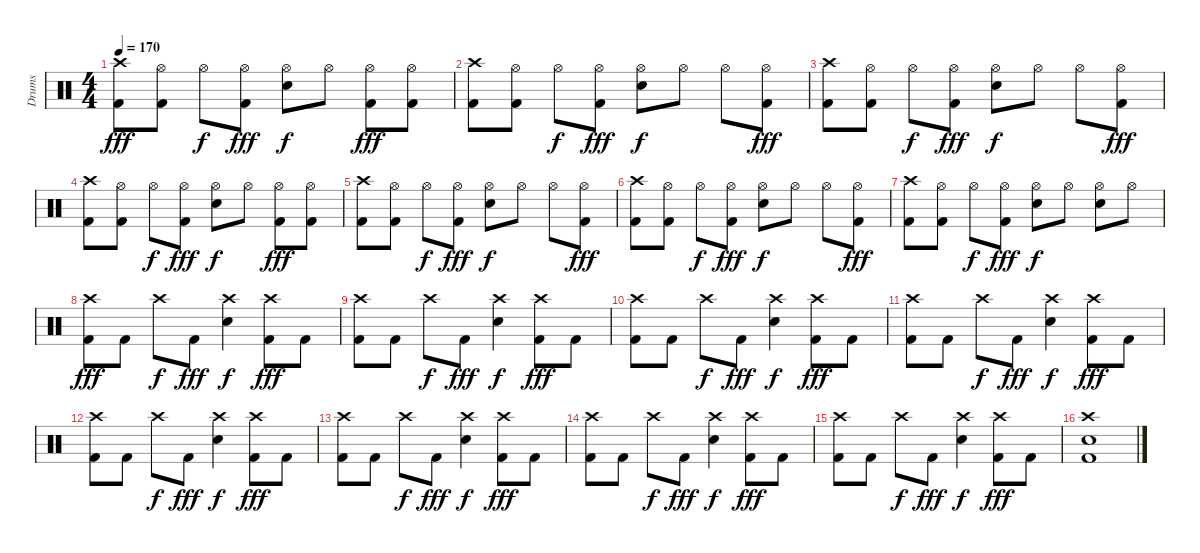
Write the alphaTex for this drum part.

\track ("Drums" "Drums") {instrument percussion}
\staff {score}
\articulation defaults
\ts (4 4)
\tempo 170
\clef neutral
\ks c
("Crash high (hit)" "Kick (hit) 2").8{dy fff} ("Hi-Hat (open)" "Kick (hit) 2").8 "Hi-Hat (open)".8{dy f} ("Hi-Hat (open)" "Kick (hit) 2").8{dy fff} ("Hi-Hat (open)" "Electric Snare (hit)").8{dy f} "Hi-Hat (open)".8 ("Hi-Hat (open)" "Kick (hit) 2").8{dy fff} ("Hi-Hat (open)" "Kick (hit) 2").8 |
("Crash high (hit)" "Kick (hit) 2").8 ("Hi-Hat (open)" "Kick (hit) 2").8 "Hi-Hat (open)".8{dy f} ("Hi-Hat (open)" "Kick (hit) 2").8{dy fff} ("Hi-Hat (open)" "Electric Snare (hit)").8{dy f} "Hi-Hat (open)".8 "Hi-Hat (open)".8 ("Hi-Hat (open)" "Kick (hit) 2").8{dy fff} |
("Crash high (hit)" "Kick (hit) 2").8 ("Hi-Hat (open)" "Kick (hit) 2").8 "Hi-Hat (open)".8{dy f} ("Hi-Hat (open)" "Kick (hit) 2").8{dy fff} ("Hi-Hat (open)" "Electric Snare (hit)").8{dy f} "Hi-Hat (open)".8 "Hi-Hat (open)".8 ("Hi-Hat (open)" "Kick (hit) 2").8{dy fff} |
("Crash high (hit)" "Kick (hit) 2").8 ("Hi-Hat (open)" "Kick (hit) 2").8 "Hi-Hat (open)".8{dy f} ("Hi-Hat (open)" "Kick (hit) 2").8{dy fff} ("Hi-Hat (open)" "Electric Snare (hit)").8{dy f} "Hi-Hat (open)".8 ("Hi-Hat (open)" "Kick (hit) 2").8{dy fff} ("Hi-Hat (open)" "Kick (hit) 2").8 |
("Crash high (hit)" "Kick (hit) 2").8 ("Hi-Hat (open)" "Kick (hit) 2").8 "Hi-Hat (open)".8{dy f} ("Hi-Hat (open)" "Kick (hit) 2").8{dy fff} ("Hi-Hat (open)" "Electric Snare (hit)").8{dy f} "Hi-Hat (open)".8 "Hi-Hat (open)".8 ("Hi-Hat (open)" "Kick (hit) 2").8{dy fff} |
("Crash high (hit)" "Kick (hit) 2").8 ("Hi-Hat (open)" "Kick (hit) 2").8 "Hi-Hat (open)".8{dy f} ("Hi-Hat (open)" "Kick (hit) 2").8{dy fff} ("Hi-Hat (open)" "Electric Snare (hit)").8{dy f} "Hi-Hat (open)".8 "Hi-Hat (open)".8 ("Hi-Hat (open)" "Kick (hit) 2").8{dy fff} |
("Crash high (hit)" "Kick (hit) 2").8 ("Hi-Hat (open)" "Kick (hit) 2").8 "Hi-Hat (open)".8{dy f} ("Hi-Hat (open)" "Kick (hit) 2").8{dy fff} ("Hi-Hat (open)" "Electric Snare (hit)").8{dy f} "Hi-Hat (open)".8 ("Hi-Hat (open)" "Electric Snare (hit)").8 "Hi-Hat (open)".8 |
("Crash high (hit)" "Kick (hit) 2").8{dy fff} "Kick (hit) 2".8 "Crash high (hit)".8{dy f} "Kick (hit) 2".8{dy fff} ("Crash high (hit)" "Electric Snare (hit)").4{dy f} ("Crash high (hit)" "Kick (hit) 2").8{dy fff} "Kick (hit) 2".8 |
("Crash high (hit)" "Kick (hit) 2").8 "Kick (hit) 2".8 "Crash high (hit)".8{dy f} "Kick (hit) 2".8{dy fff} ("Crash high (hit)" "Electric Snare (hit)").4{dy f} ("Crash high (hit)" "Kick (hit) 2").8{dy fff} "Kick (hit) 2".8 |
("Crash high (hit)" "Kick (hit) 2").8 "Kick (hit) 2".8 "Crash high (hit)".8{dy f} "Kick (hit) 2".8{dy fff} ("Crash high (hit)" "Electric Snare (hit)").4{dy f} ("Crash high (hit)" "Kick (hit) 2").8{dy fff} "Kick (hit) 2".8 |
("Crash high (hit)" "Kick (hit) 2").8 "Kick (hit) 2".8 "Crash high (hit)".8{dy f} "Kick (hit) 2".8{dy fff} ("Crash high (hit)" "Electric Snare (hit)").4{dy f} ("Crash high (hit)" "Kick (hit) 2").8{dy fff} "Kick (hit) 2".8 |
("Crash high (hit)" "Kick (hit) 2").8 "Kick (hit) 2".8 "Crash high (hit)".8{dy f} "Kick (hit) 2".8{dy fff} ("Crash high (hit)" "Electric Snare (hit)").4{dy f} ("Crash high (hit)" "Kick (hit) 2").8{dy fff} "Kick (hit) 2".8 |
("Crash high (hit)" "Kick (hit) 2").8 "Kick (hit) 2".8 "Crash high (hit)".8{dy f} "Kick (hit) 2".8{dy fff} ("Crash high (hit)" "Electric Snare (hit)").4{dy f} ("Crash high (hit)" "Kick (hit) 2").8{dy fff} "Kick (hit) 2".8 |
("Crash high (hit)" "Kick (hit) 2").8 "Kick (hit) 2".8 "Crash high (hit)".8{dy f} "Kick (hit) 2".8{dy fff} ("Crash high (hit)" "Electric Snare (hit)").4{dy f} ("Crash high (hit)" "Kick (hit) 2").8{dy fff} "Kick (hit) 2".8 |
("Crash high (hit)" "Kick (hit) 2").8 "Kick (hit) 2".8 "Crash high (hit)".8{dy f} "Kick (hit) 2".8{dy fff} ("Crash high (hit)" "Electric Snare (hit)").4{dy f} ("Crash high (hit)" "Kick (hit) 2").8{dy fff} "Kick (hit) 2".8 |
("Crash high (hit)" "Electric Snare (hit)" "Kick (hit) 2").1
